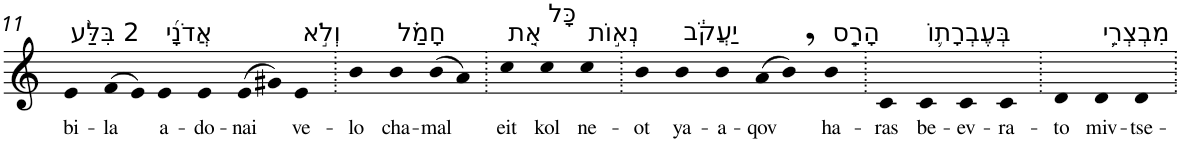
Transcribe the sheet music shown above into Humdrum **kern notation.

**kern	**text
*part1	*part1
*staff1	*staff1
*I"Piano	*
*I'Pno	*
!!LO:PB:g=z
*clefG2	*
*k[]	*
=11	=11
!LO:TX:a:t=2 בִּלַּ֨ע	!
!	!LO:LY:b
4e	bi-
!	!LO:LY:b
(>8f	-la
8e)	.
!LO:TX:a:t=אֲדֹנָ֜י	!
!	!LO:LY:b
4e	a-
!	!LO:LY:b
4e	-do-
!	!LO:LY:b
(>8e	-nai
8g#X)	.
!LO:TX:a:t=וְלֹ֣א	!
!	!LO:LY:b
4e	ve-
=12.	=12.
!	!LO:LY:b
4b	-lo
!LO:TX:a:t=חָמַ֗ל	!
!	!LO:LY:b
4b	cha-
!	!LO:LY:b
(>8b	-mal
8a)	.
=13.	=13.
!LO:TX:a:t=אֵ֚ת	!
!	!LO:LY:b
4cc	eit
!LO:TX:a:t=כָּל	!
!	!LO:LY:b
4cc	kol
!LO:TX:a:t=נְא֣וֹת	!
!	!LO:LY:b
4cc	ne-
=14.	=14.
!	!LO:LY:b
4b	-ot
!LO:TX:a:t=יַעֲקֹ֔ב	!
!	!LO:LY:b
4b	ya-
!	!LO:LY:b
4b	-a-
!	!LO:LY:b
(>8a	-qov
8b,)	.
!LO:TX:a:t=הָרַ֧ס	!
!	!LO:LY:b
4b	ha-
=15.	=15.
!	!LO:LY:b
4c	-ras
!LO:TX:a:t=בְּעֶבְרָת֛וֹ	!
!	!LO:LY:b
4c	be-
!	!LO:LY:b
4c	-ev-
!	!LO:LY:b
4c	-ra-
=16.	=16.
!	!LO:LY:b
4d	-to
!LO:TX:a:t=מִבְצְרֵ֥י	!
!	!LO:LY:b
4d	miv-
!	!LO:LY:b
4d	-tse-
=.	=.
*-	*-
